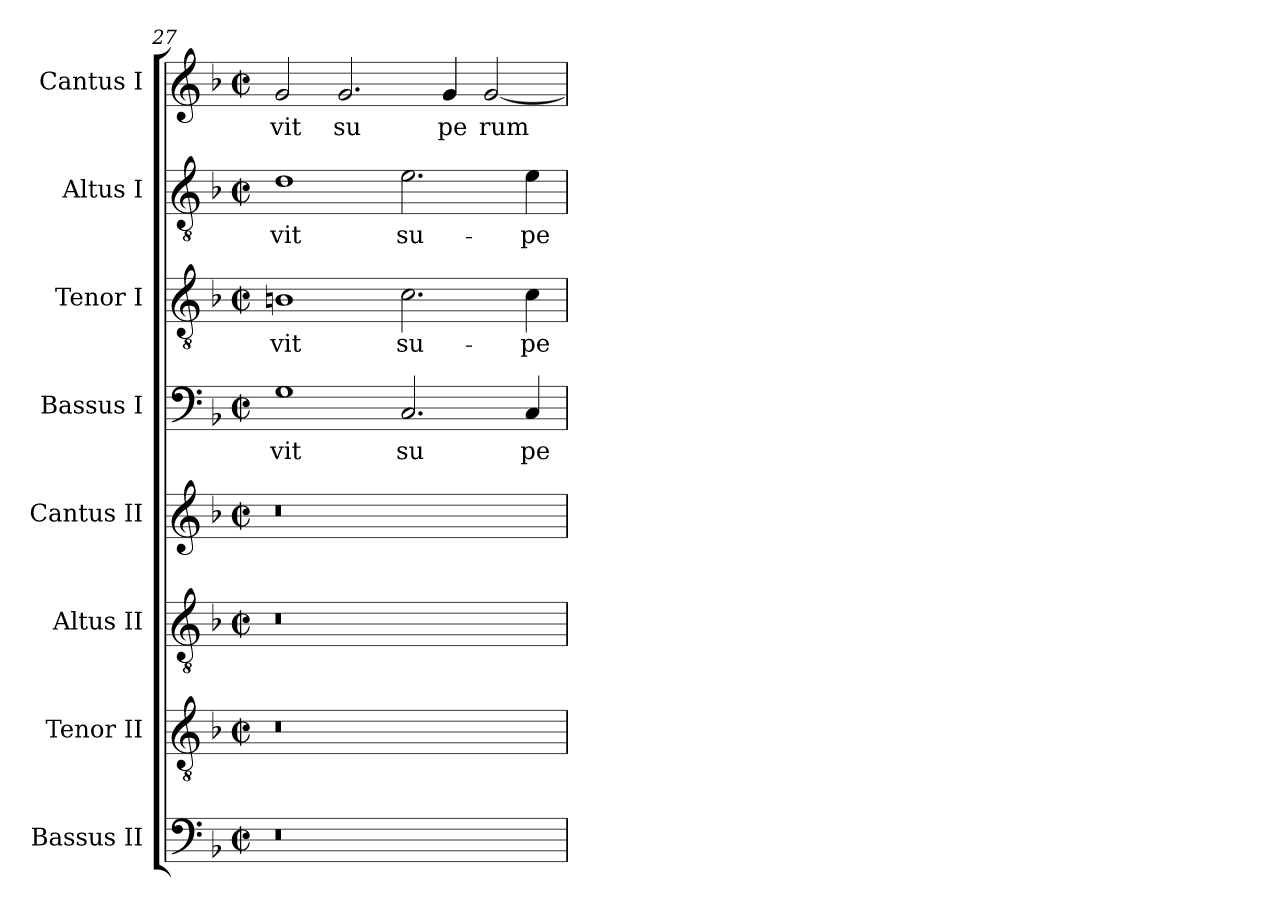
**kern	**kern	**kern	**kern	**kern	**text	**kern	**text	**kern	**text	**kern	**text
*part8	*part7	*part6	*part5	*part4	*part4	*part3	*part3	*part2	*part2	*part1	*part1
*staff8	*staff7	*staff6	*staff5	*staff4	*staff4	*staff3	*staff3	*staff2	*staff2	*staff1	*staff1
*I"Bassus II	*I"Tenor II	*I"Altus II	*I"Cantus II	*I"Bassus I	*	*I"Tenor I	*	*I"Altus I	*	*I"Cantus I	*
!!LO:PB:g=z
*clefF4	*clefGv2	*clefGv2	*clefG2	*clefF4	*	*clefGv2	*	*clefGv2	*	*clefG2	*
*k[b-]	*k[b-]	*k[b-]	*k[b-]	*k[b-]	*	*k[b-]	*	*k[b-]	*	*k[b-]	*
*F:	*F:	*F:	*F:	*F:	*	*F:	*	*F:	*	*F:	*
*M2/2	*M2/2	*M2/2	*M2/2	*M2/2	*	*M2/2	*	*M2/2	*	*M2/2	*
*met(c|)	*met(c|)	*met(c|)	*met(c|)	*met(c|)	*	*met(c|)	*	*met(c|)	*	*met(c|)	*
=27	=27	=27	=27	=27	=27	=27	=27	=27	=27	=27	=27
!	!	!	!	!	!LO:LY:b:cj	!	!LO:LY:b:cj	!	!LO:LY:b:cj	!	!LO:LY:b:cj
0r	0r	0r	0r	1G	-vit	1Bn	-vit	1d	vit	2g/	vit
!	!	!	!	!	!	!	!	!	!	!	!LO:LY:b:cj
.	.	.	.	.	.	.	.	.	.	2.g/	su
!	!	!	!	!	!LO:LY:b:cj	!	!LO:LY:b:cj	!	!LO:LY:b:cj	!	!
.	.	.	.	2.C/	su	2.c\	su-	2.e\	su-	.	.
!	!	!	!	!	!	!	!	!	!	!	!LO:LY:b:cj
.	.	.	.	.	.	.	.	.	.	4g/	pe
!	!	!	!	!	!	!	!	!	!	!	!LO:LY:b
.	.	.	.	.	.	.	.	.	.	[<2g/	rum
!	!	!	!	!	!LO:LY:b:cj	!	!LO:LY:b:cj	!	!LO:LY:b:cj	!	!
.	.	.	.	4C/	pe	4c\	-pe	4e\	-pe	.	.
=	=	=	=	=	=	=	=	=	=	=	=
*-	*-	*-	*-	*-	*-	*-	*-	*-	*-	*-	*-
